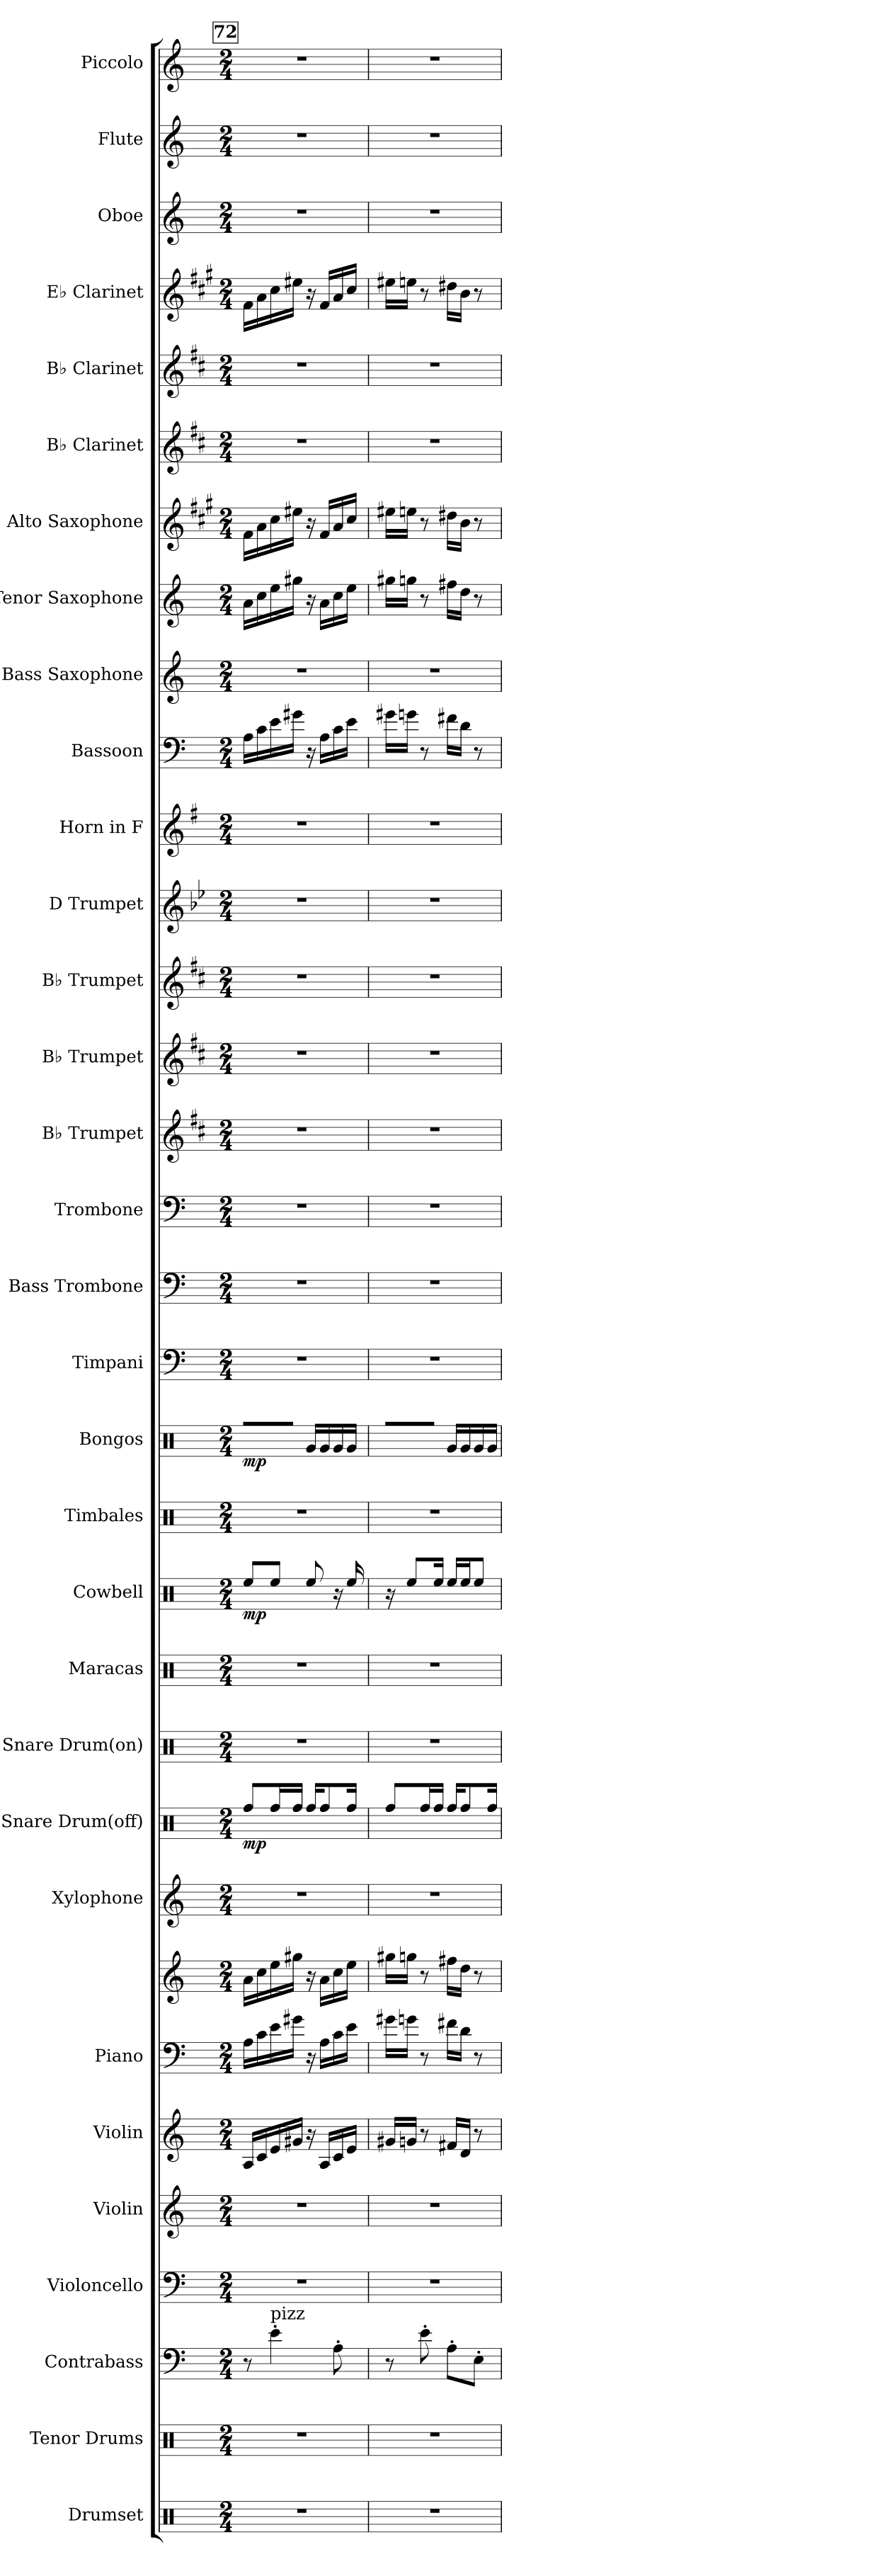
**kern	**kern	**kern	**kern	**kern	**kern	**kern	**kern	**kern	**kern	**dynam	**kern	**kern	**kern	**dynam	**kern	**kern	**dynam	**kern	**kern	**kern	**kern	**kern	**kern	**kern	**kern	**kern	**kern	**kern	**kern	**kern	**kern	**kern	**kern	**kern	**kern
*part32	*part31	*part30	*part29	*part28	*part27	*part26	*part26	*part25	*part24	*part24	*part23	*part22	*part21	*part21	*part20	*part19	*part19	*part18	*part17	*part16	*part15	*part14	*part13	*part12	*part11	*part10	*part9	*part8	*part7	*part6	*part5	*part4	*part3	*part2	*part1
*staff33	*staff32	*staff31	*staff30	*staff29	*staff28	*staff27	*staff26	*staff25	*staff24	*staff24	*staff23	*staff22	*staff21	*staff21	*staff20	*staff19	*staff19	*staff18	*staff17	*staff16	*staff15	*staff14	*staff13	*staff12	*staff11	*staff10	*staff9	*staff8	*staff7	*staff6	*staff5	*staff4	*staff3	*staff2	*staff1
*I"Drumset	*I"Tenor Drums	*I"Contrabass	*I"Violoncello	*I"Violin	*I"Violin	*I"Piano	*	*I"Xylophone	*I"Snare Drum(off)	*	*I"Snare Drum(on)	*I"Maracas	*I"Cowbell	*	*I"Timbales	*I"Bongos	*	*I"Timpani	*I"Bass Trombone	*I"Trombone	*I"B♭ Trumpet	*I"B♭ Trumpet	*I"B♭ Trumpet	*I"D Trumpet	*I"Horn in F	*I"Bassoon	*I"Bass Saxophone	*I"Tenor Saxophone	*I"Alto Saxophone	*I"B♭ Clarinet	*I"B♭ Clarinet	*I"E♭ Clarinet	*I"Oboe	*I"Flute	*I"Piccolo
*I'Drs.	*I'T.D.	*I'Cb.	*I'Vc.	*I'Vln.	*I'Vln.	*I'Pno.	*	*I'Xyl.	*	*	*I'Sn. Dr.	*I'Mrcs.	*I'Cowbell	*	*I'Timb.	*I'Bongos	*	*I'Timp.	*I'B. Tbn.	*I'Tbn.	*I'B♭ Tpt.	*I'B♭ Tpt.	*I'B♭ Tpt.	*I'D Tpt.	*	*I'Bsn.	*I'B. Sax.	*I'T. Sax.	*I'A. Sax.	*I'B♭ Cl.	*I'B♭ Cl.	*I'E♭ Cl.	*I'Ob.	*I'Fl.	*I'Picc.
*clefX	*clefX	*clefF4	*clefF4	*clefG2	*clefG2	*clefF4	*clefG2	*clefG2	*clefX	*	*clefX	*clefX	*clefX	*	*clefX	*clefX	*	*clefF4	*clefF4	*clefF4	*clefG2	*clefG2	*clefG2	*clefG2	*clefG2	*clefF4	*clefG2	*clefG2	*clefG2	*clefG2	*clefG2	*clefG2	*clefG2	*clefG2	*clefG2
*	*	*ITrd7c12	*	*	*	*	*	*ITrd-7c-12	*	*	*	*	*	*	*	*	*	*	*	*	*ITrd1c2	*ITrd1c2	*ITrd1c2	*ITrd-1c-2	*ITrd4c7	*	*ITrd15c26	*ITrd8c14	*ITrd5c9	*ITrd1c2	*ITrd1c2	*ITrd-2c-3	*	*	*ITrd-7c-12
*k[]	*k[]	*k[]	*k[]	*k[]	*k[]	*k[]	*k[]	*k[]	*k[]	*	*k[]	*k[]	*k[]	*	*k[]	*k[]	*	*k[]	*k[]	*k[]	*k[]	*k[]	*k[]	*k[]	*k[]	*k[]	*k[]	*k[]	*k[]	*k[]	*k[]	*k[]	*k[]	*k[]	*k[]
*M2/4	*M2/4	*M2/4	*M2/4	*M2/4	*M2/4	*M2/4	*M2/4	*M2/4	*M2/4	*	*M2/4	*M2/4	*M2/4	*	*M2/4	*M2/4	*	*M2/4	*M2/4	*M2/4	*M2/4	*M2/4	*M2/4	*M2/4	*M2/4	*M2/4	*M2/4	*M2/4	*M2/4	*M2/4	*M2/4	*M2/4	*M2/4	*M2/4	*M2/4
!!LO:REH:place=s1:a:B:fs=14:t=72
=15	=15	=15	=15	=15	=15	=15	=15	=15	=15	=15	=15	=15	=15	=15	=15	=15	=15	=15	=15	=15	=15	=15	=15	=15	=15	=15	=15	=15	=15	=15	=15	=15	=15	=15	=15
!	!	!	!	!	!	!	!	!	!	!LO:DY:b	!	!	!	!LO:DY:b	!	!	!LO:DY:b	!	!	!	!	!	!	!	!	!	!	!	!	!	!	!	!	!	!
2r	2r	8r	2r	2r	16A/LL	16A\LL	16a\LL	2r	8Rff/L	mp	2r	2r	8Ree/L	mp	2r	16R/LL	mp	2r	2r	2r	2r	2r	2r	2r	2r	16A\LL	2r	16A\LL	16A\LL	2r	2r	16a\LL	2r	2r	2r
.	.	.	.	.	16c/	16c\	16cc\	.	.	.	.	.	.	.	.	16R/	.	.	.	.	.	.	.	.	.	16c\	.	16c\	16c\	.	.	16cc\	.	.	.
!	!	!LO:TX:a:t=pizz	!	!	!	!	!	!	!	!	!	!	!	!	!	!	!	!	!	!	!	!	!	!	!	!	!	!	!	!	!	!	!	!	!
.	.	4E'\	.	.	16e/	16e\	16ee\	.	16Rff/L	.	.	.	8Ree/J	.	.	16R/	.	.	.	.	.	.	.	.	.	16e\	.	16e\	16e\	.	.	16ee\	.	.	.
.	.	.	.	.	16g#X/JJ	16g#X\JJ	16gg#X\JJ	.	16Rff/JJ	.	.	.	.	.	.	16R/JJ	.	.	.	.	.	.	.	.	.	16g#X\JJ	.	16g#X\JJ	16g#X\JJ	.	.	16gg#X\JJ	.	.	.
.	.	.	.	.	16r	16r	16r	.	16Rff/KL	.	.	.	8Ree/	.	.	16Rg/LL	.	.	.	.	.	.	.	.	.	16r	.	16r	16r	.	.	16r	.	.	.
.	.	.	.	.	16A/LL	16A\LL	16a\LL	.	8Rff/	.	.	.	.	.	.	16Rg/	.	.	.	.	.	.	.	.	.	16A\LL	.	16A\LL	16A/LL	.	.	16a/LL	.	.	.
.	.	8AA'\	.	.	16c/	16c\	16cc\	.	.	.	.	.	16r	.	.	16Rg/	.	.	.	.	.	.	.	.	.	16c\	.	16c\	16c/	.	.	16cc/	.	.	.
.	.	.	.	.	16e/JJ	16e\JJ	16ee\JJ	.	16Rff/Jk	.	.	.	16Ree/	.	.	16Rg/JJ	.	.	.	.	.	.	.	.	.	16e\JJ	.	16e\JJ	16e/JJ	.	.	16ee/JJ	.	.	.
=16	=16	=16	=16	=16	=16	=16	=16	=16	=16	=16	=16	=16	=16	=16	=16	=16	=16	=16	=16	=16	=16	=16	=16	=16	=16	=16	=16	=16	=16	=16	=16	=16	=16	=16	=16
2r	2r	8r	2r	2r	16g#X/LL	16g#X\LL	16gg#X\LL	2r	8Rff/L	.	2r	2r	16r	.	2r	16R/LL	.	2r	2r	2r	2r	2r	2r	2r	2r	16g#X\LL	2r	16g#X\LL	16g#X\LL	2r	2r	16gg#X\LL	2r	2r	2r
.	.	.	.	.	16gn/JJ	16gn\JJ	16ggn\JJ	.	.	.	.	.	8Ree/L	.	.	16R/	.	.	.	.	.	.	.	.	.	16gn\JJ	.	16gn\JJ	16gn\JJ	.	.	16ggn\JJ	.	.	.
.	.	8E'\	.	.	8r	8r	8r	.	16Rff/L	.	.	.	.	.	.	16R/	.	.	.	.	.	.	.	.	.	8r	.	8r	8r	.	.	8r	.	.	.
.	.	.	.	.	.	.	.	.	16Rff/JJ	.	.	.	16Ree/Jk	.	.	16R/JJ	.	.	.	.	.	.	.	.	.	.	.	.	.	.	.	.	.	.	.
.	.	8AA'\L	.	.	16f#X/LL	16f#X\LL	16ff#X\LL	.	16Rff/KL	.	.	.	16Ree/LL	.	.	16Rg/LL	.	.	.	.	.	.	.	.	.	16f#X\LL	.	16f#X\LL	16f#X\LL	.	.	16ff#X\LL	.	.	.
.	.	.	.	.	16d/JJ	16d\JJ	16dd\JJ	.	8Rff/	.	.	.	16Ree/J	.	.	16Rg/	.	.	.	.	.	.	.	.	.	16d\JJ	.	16d\JJ	16d\JJ	.	.	16dd\JJ	.	.	.
.	.	8EE'\J	.	.	8r	8r	8r	.	.	.	.	.	8Ree/J	.	.	16Rg/	.	.	.	.	.	.	.	.	.	8r	.	8r	8r	.	.	8r	.	.	.
.	.	.	.	.	.	.	.	.	16Rff/Jk	.	.	.	.	.	.	16Rg/JJ	.	.	.	.	.	.	.	.	.	.	.	.	.	.	.	.	.	.	.
=	=	=	=	=	=	=	=	=	=	=	=	=	=	=	=	=	=	=	=	=	=	=	=	=	=	=	=	=	=	=	=	=	=	=	=
*-	*-	*-	*-	*-	*-	*-	*-	*-	*-	*-	*-	*-	*-	*-	*-	*-	*-	*-	*-	*-	*-	*-	*-	*-	*-	*-	*-	*-	*-	*-	*-	*-	*-	*-	*-
